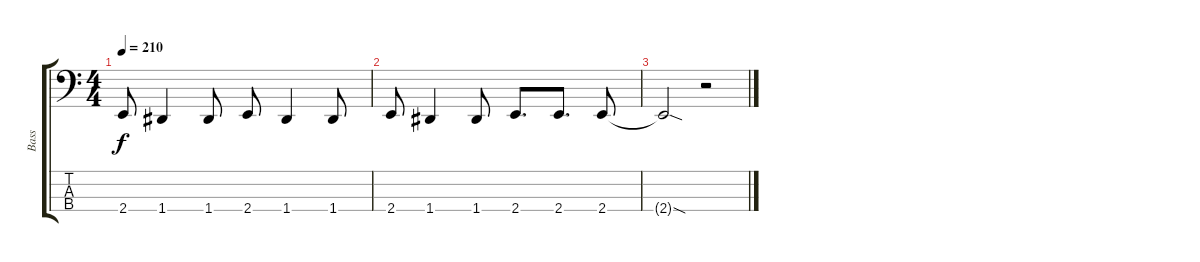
\track ("Bass" "Bass") {instrument electricbasspick}
\staff {score tabs}
\tuning (G2 D2 A1 D1) {hide}
\ts (4 4)
\tempo 210
\clef f4
\ks c
2.4.8{dy f} 1.4.4 1.4.8 2.4.8 1.4.4 1.4.8 |
2.4.8 1.4.4 1.4.8 2.4.8{d} 2.4.8{d} 2.4.8 |
2.4{sod t}.2 r.2
